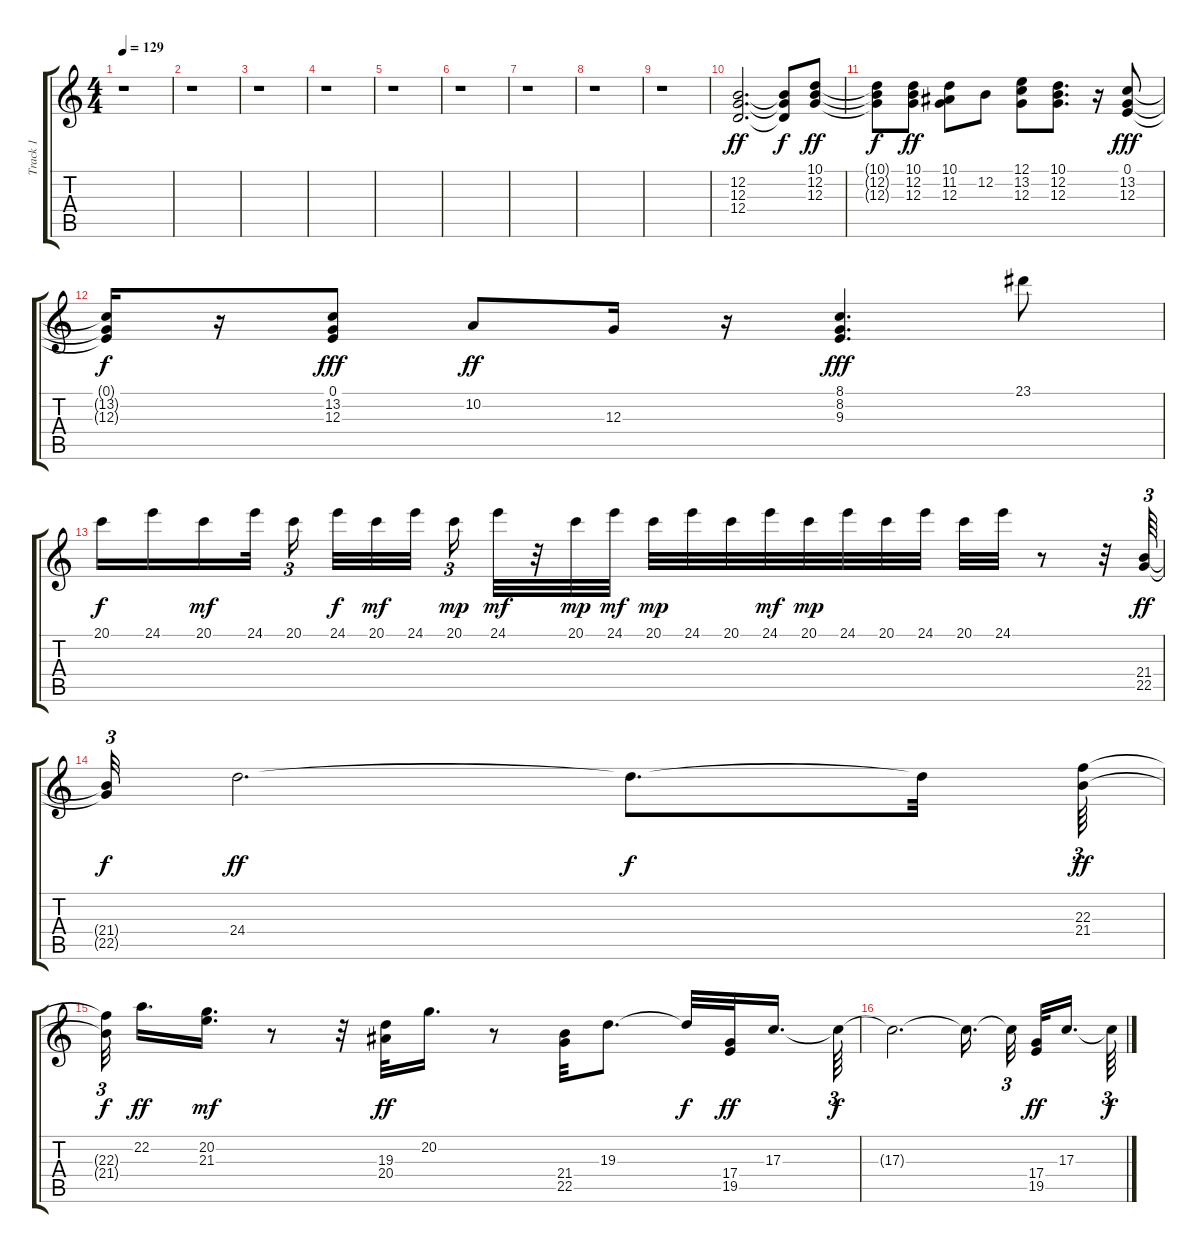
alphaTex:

\track ("Track 1" "Track 1") {instrument brightacousticpiano}
\staff {score tabs}
\tuning (E4 B3 G3 D3 A2 E2) {hide}
\ts (4 4)
\tempo 129
\clef g2
\ks c
r.1{dy ff} |
r.1 |
r.1 |
r.1 |
r.1 |
r.1 |
r.1 |
r.1 |
r.1 |
(12.2 12.3 12.4).2{d} (12.2{t} 12.3{t} 12.4{t}).8{dy f} (10.1 12.2 12.3).8{dy ff} |
(10.1{t} 12.2{t} 12.3{t}).8{dy f} (10.1 12.2 12.3).8{dy ff} (10.1 11.2 12.3).8 12.2.8 (12.1 13.2 12.3).8 (10.1 12.2 12.3).8{d} r.16 (0.1 13.2 12.3).8{dy fff} |
(0.1{t} 13.2{t} 12.3{t}).16{dy f} r.16 (0.1 13.2 12.3).8{dy fff} 10.2.8{dy ff} 12.3.16 r.16 (8.1 8.2 9.3).4{d dy fff} 23.1.8 |
20.1.16{dy f} 24.1.16 20.1.16{dy mf} 24.1.32 20.1.16{tu (3 2)} 24.1.32{dy f} 20.1.32{dy mf} 24.1.32 20.1.16{tu (3 2) dy mp} 24.1.32{dy mf} r.32 20.1.32{dy mp} 24.1.32{dy mf} 20.1.32{dy mp} 24.1.32 20.1.32 24.1.32{dy mf} 20.1.32{dy mp} 24.1.32 20.1.32 24.1.32 20.1.32 24.1.32 r.8 r.32 (21.4 22.5).64{tu (3 2) dy ff} |
(21.4{t} 22.5{t}).32{tu (3 2) dy f} 24.4.2{d dy ff} 24.4{t}.8{d dy f} 24.4{t}.32 (22.3 21.4).64{tu (3 2) dy ff} |
(22.3{t} 21.4{t}).32{tu (3 2) dy f} 22.2.16{d dy ff} (20.2 21.3).16{d dy mf} r.8 r.32 (19.3 20.4).32{dy ff} 20.2.16{d} r.8 (21.4 22.5).32 19.3.8{d} 19.3{t}.32{dy f} (17.4 19.5).32{dy ff} 17.3.16{d} 17.3{t}.64{tu (3 2) dy f} |
17.3{t}.2{d} 17.3{t}.16{d} 17.3{t}.32{tu (3 2)} (17.4 19.5).32{dy ff} 17.3.16{d} 17.3{t}.64{tu (3 2) dy f}
